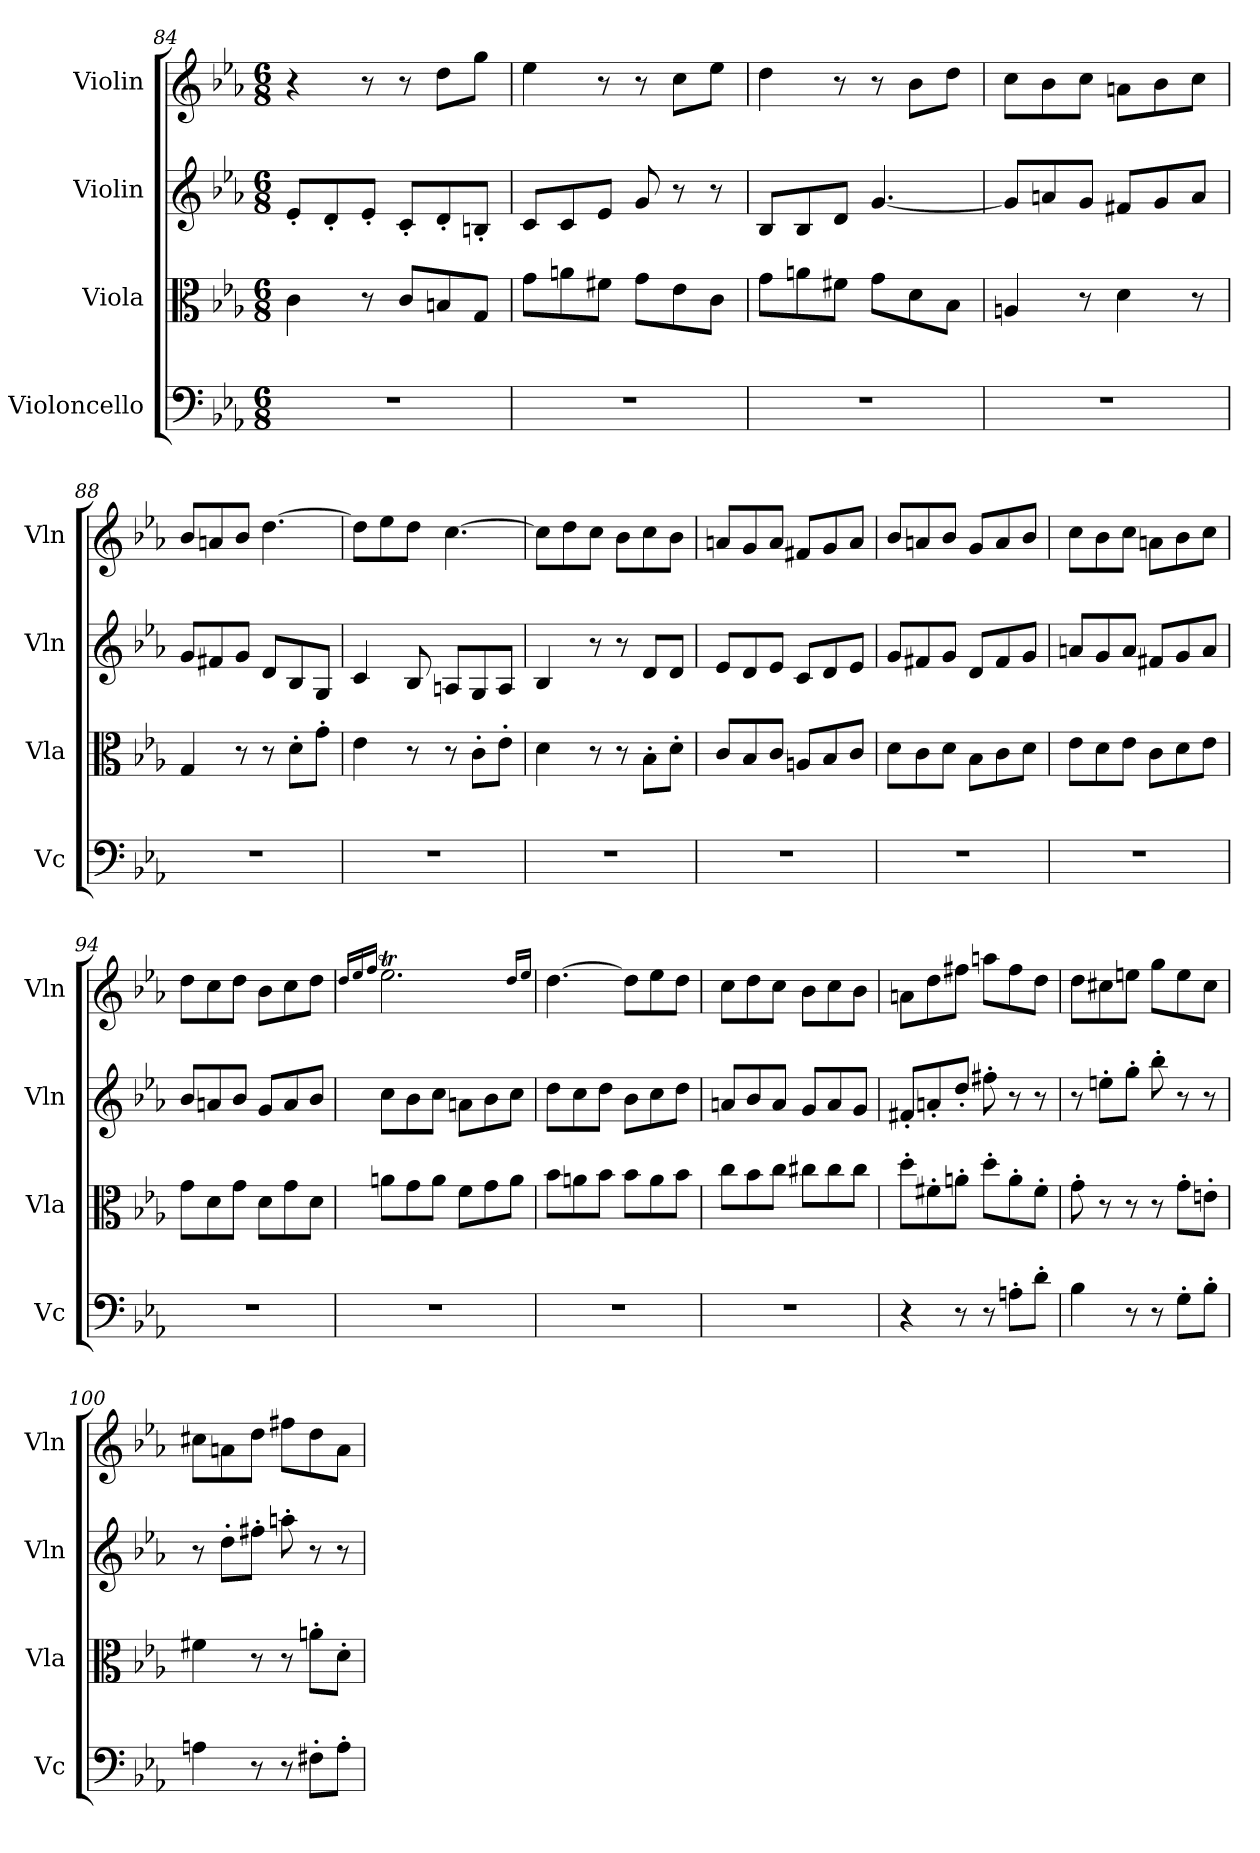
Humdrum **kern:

**kern	**kern	**kern	**kern
*part4	*part3	*part2	*part1
*staff4	*staff3	*staff2	*staff1
*I"Violoncello	*I"Viola	*I"Violin	*I"Violin
*I'Vc	*I'Vla	*I'Vln	*I'Vln
*clefF4	*clefC3	*clefG2	*clefG2
*k[b-e-a-]	*k[b-e-a-]	*k[b-e-a-]	*k[b-e-a-]
*M6/8	*M6/8	*M6/8	*M6/8
=84	=84	=84	=84
2.r	4c\	8e-'/L	4r
.	.	8d'/	.
.	8r	8e-'/J	8r
.	8c/L	8c'/L	8r
.	8Bn/	8d'/	8dd\L
.	8G/J	8Bn'/J	8gg\J
=85	=85	=85	=85
2.r	8g\L	8c/L	4ee-\
.	8an\	8c/	.
.	8f#X\J	8e-/J	8r
.	8g\L	8g/	8r
.	8e-\	8r	8cc\L
.	8c\J	8r	8ee-\J
=86	=86	=86	=86
2.r	8g\L	8B-/L	4dd\
.	8an\	8B-/	.
.	8f#X\J	8d/J	8r
.	8g\L	[4.g/	8r
.	8d\	.	8b-\L
.	8B-\J	.	8dd\J
=87	=87	=87	=87
2.r	4An/	8g/L]	8cc\L
.	.	8an/	8b-\
.	8r	8g/J	8cc\J
.	4d\	8f#X/L	8an\L
.	.	8g/	8b-\
.	8r	8a/J	8cc\J
=88	=88	=88	=88
2.r	4G/	8g/L	8b-/L
.	.	8f#X/	8an/
.	8r	8g/J	8b-/J
.	8r	8d/L	[4.dd\
.	8d'\L	8B-/	.
.	8g'\J	8G/J	.
=89	=89	=89	=89
2.r	4e-\	4c/	8dd\L]
.	.	.	8ee-\
.	8r	8B-/	8dd\J
.	8r	8An/L	[4.cc\
.	8c'\L	8G/	.
.	8e-'\J	8A/J	.
=90	=90	=90	=90
2.r	4d\	4B-/	8cc\L]
.	.	.	8dd\
.	8r	8r	8cc\J
.	8r	8r	8b-\L
.	8B-'\L	8d/L	8cc\
.	8d'\J	8d/J	8b-\J
!!LO:LB:g=z
=91	=91	=91	=91
2.r	8c/L	8e-/L	8an/L
.	8B-/	8d/	8g/
.	8c/J	8e-/J	8a/J
.	8An/L	8c/L	8f#X/L
.	8B-/	8d/	8g/
.	8c/J	8e-/J	8a/J
=92	=92	=92	=92
2.r	8d\L	8g/L	8b-/L
.	8c\	8f#X/	8an/
.	8d\J	8g/J	8b-/J
.	8B-\L	8d/L	8g/L
.	8c\	8f#/	8a/
.	8d\J	8g/J	8b-/J
=93	=93	=93	=93
2.r	8e-\L	8an/L	8cc\L
.	8d\	8g/	8b-\
.	8e-\J	8a/J	8cc\J
.	8c\L	8f#X/L	8an\L
.	8d\	8g/	8b-\
.	8e-\J	8a/J	8cc\J
=94	=94	=94	=94
2.r	8g\L	8b-/L	8dd\L
.	8d\	8an/	8cc\
.	8g\J	8b-/J	8dd\J
.	8d\L	8g/L	8b-\L
.	8g\	8a/	8cc\
.	8d\J	8b-/J	8dd\J
=95	=95	=95	=95
.	.	.	16qdd/LL
.	.	.	16qee-/
.	.	.	16qff/JJ
2.r	8an\L	8cc\L	2.ee-T\
.	8g\	8b-\	.
.	8a\J	8cc\J	.
.	8f\L	8an\L	.
.	8g\	8b-\	.
.	8a\J	8cc\J	.
.	.	.	16qdd/LL
.	.	.	16qee-/JJ
=96	=96	=96	=96
2.r	8b-\L	8dd\L	[4.dd\
.	8an\	8cc\	.
.	8b-\J	8dd\J	.
.	8b-\L	8b-\L	8dd\L]
.	8a\	8cc\	8ee-\
.	8b-\J	8dd\J	8dd\J
=97	=97	=97	=97
2.r	8cc\L	8an/L	8cc\L
.	8b-\	8b-/	8dd\
.	8cc\J	8a/J	8cc\J
.	8cc#X\L	8g/L	8b-\L
.	8cc#\	8a/	8cc\
.	8cc#\J	8g/J	8b-\J
=98	=98	=98	=98
4r	8dd'\L	8f#X'/L	8an\L
.	8f#X'\	8an'/	8dd\
8r	8an'\J	8dd'/J	8ff#X\J
8r	8dd'\L	8ff#X'\	8aan\L
8An'\L	8a'\	8r	8ff#\
8d'\J	8f#'\J	8r	8dd\J
=99	=99	=99	=99
4B-\	8g'\	8r	8dd\L
.	8r	8een'\L	8cc#X\
8r	8r	8gg'\J	8een\J
8r	8r	8bb-'\	8gg\L
8G'\L	8g'\L	8r	8ee\
8B-'\J	8en'\J	8r	8cc#\J
=100	=100	=100	=100
4An\	4f#X\	8r	8cc#X\L
.	.	8dd'\L	8an\
8r	8r	8ff#X'\J	8dd\J
8r	8r	8aan'\	8ff#X\L
8F#X'\L	8an'\L	8r	8dd\
8A'\J	8d'\J	8r	8a\J
=	=	=	=
*-	*-	*-	*-
